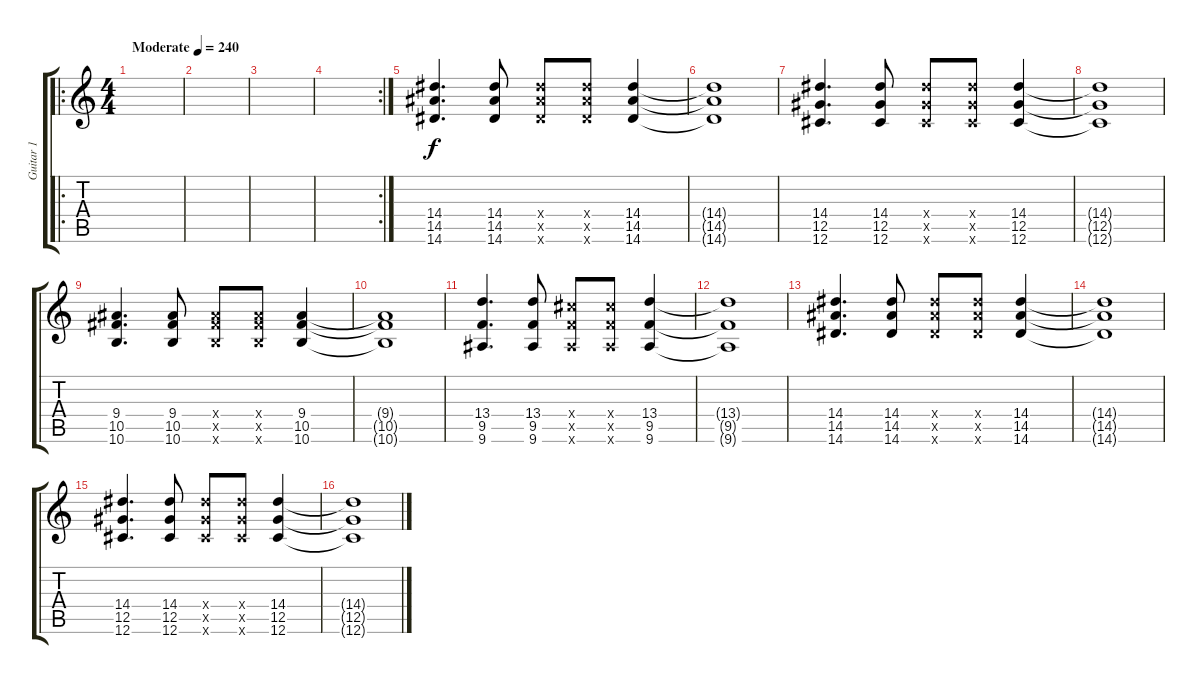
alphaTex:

\track ("Guitar 1" "Guitar 1") {instrument distortionguitar}
\staff {score tabs}
\tuning (Eb4 Bb3 Gb3 Db3 Ab2 Db2) {hide}
\ro
\ts (4 4)
\tempo (240 "Moderate")
\clef g2
\ks c
|
|
|
\rc 2
|
(14.4 14.5 14.6).4{d instrument electricguitarjazz} (14.4 14.5 14.6).8 (14.4{x} 14.5{x} 14.6{x}).8 (14.4{x} 14.5{x} 14.6{x}).8 (14.4 14.5 14.6).4 |
(14.4{t} 14.5{t} 14.6{t}).1 |
(14.4 12.5 12.6).4{d} (14.4 12.5 12.6).8 (14.4{x} 12.5{x} 12.6{x}).8 (14.4{x} 12.5{x} 12.6{x}).8 (14.4 12.5 12.6).4 |
(14.4{t} 12.5{t} 12.6{t}).1 |
(9.4 10.5 10.6).4{d} (9.4 10.5 10.6).8 (9.4{x} 10.5{x} 10.6{x}).8 (9.4{x} 10.5{x} 10.6{x}).8 (9.4 10.5 10.6).4 |
(9.4{t} 10.5{t} 10.6{t}).1 |
(13.4 9.5 9.6).4{d} (13.4 9.5 9.6).8 (12.4{x} 9.5{x} 9.6{x}).8 (12.4{x} 9.5{x} 9.6{x}).8 (13.4 9.5 9.6).4 |
(13.4{t} 9.5{t} 9.6{t}).1 |
(14.4 14.5 14.6).4{d} (14.4 14.5 14.6).8 (14.4{x} 14.5{x} 14.6{x}).8 (14.4{x} 14.5{x} 14.6{x}).8 (14.4 14.5 14.6).4 |
(14.4{t} 14.5{t} 14.6{t}).1 |
(14.4 12.5 12.6).4{d} (14.4 12.5 12.6).8 (14.4{x} 12.5{x} 12.6{x}).8 (14.4{x} 12.5{x} 12.6{x}).8 (14.4 12.5 12.6).4 |
(14.4{t} 12.5{t} 12.6{t}).1
